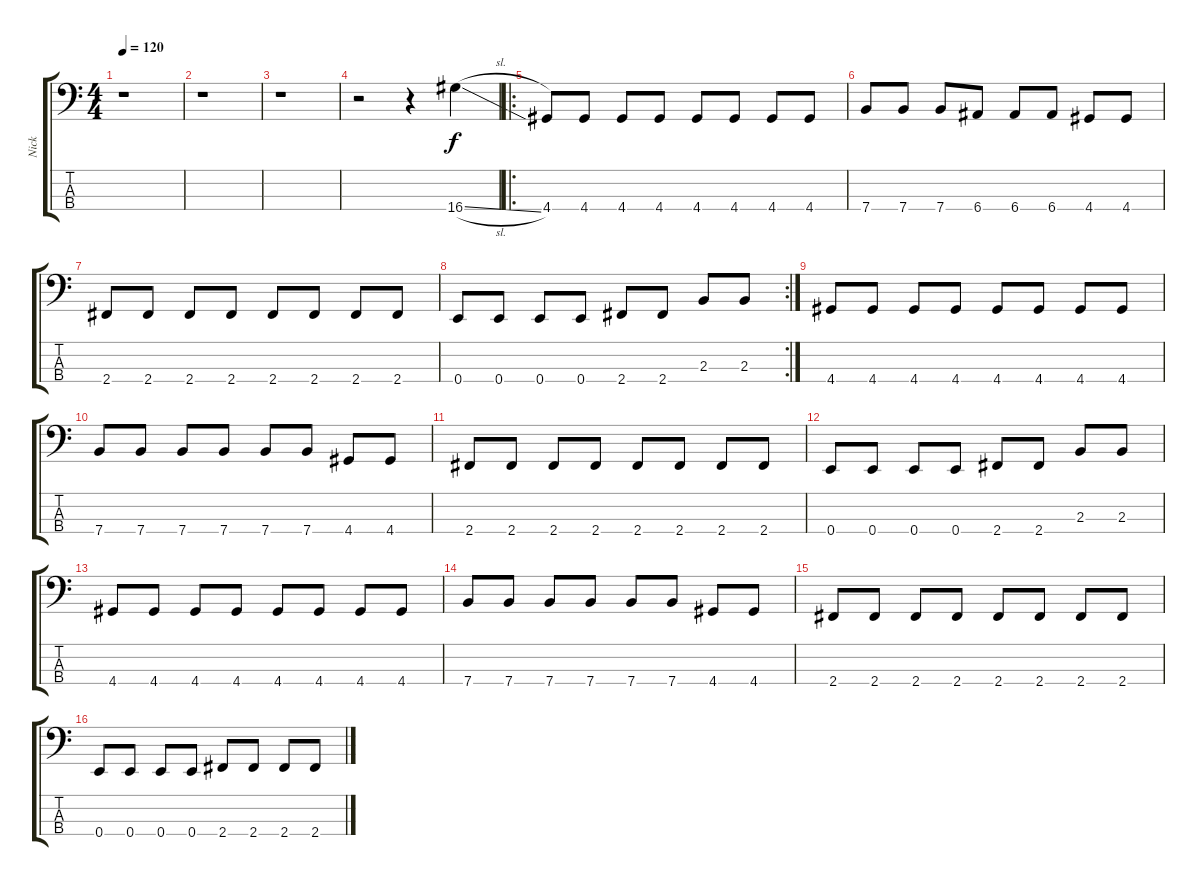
\track ("Nick" "Nick") {instrument electricbassfinger}
\staff {score tabs}
\tuning (G2 D2 A1 E1) {hide}
\ts (4 4)
\tempo 120
\clef f4
\ks c
r.1{dy f} |
r.1 |
r.1 |
r.2 r.4 16.4{sl}.4 |
\ro
4.4.8 4.4.8 4.4.8 4.4.8 4.4.8 4.4.8 4.4.8 4.4.8 |
7.4.8 7.4.8 7.4.8 6.4.8 6.4.8 6.4.8 4.4.8 4.4.8 |
2.4.8 2.4.8 2.4.8 2.4.8 2.4.8 2.4.8 2.4.8 2.4.8 |
\rc 2
0.4.8 0.4.8 0.4.8 0.4.8 2.4.8 2.4.8 2.3.8 2.3.8 |
4.4.8 4.4.8 4.4.8 4.4.8 4.4.8 4.4.8 4.4.8 4.4.8 |
7.4.8 7.4.8 7.4.8 7.4.8 7.4.8 7.4.8 4.4.8 4.4.8 |
2.4.8 2.4.8 2.4.8 2.4.8 2.4.8 2.4.8 2.4.8 2.4.8 |
0.4.8 0.4.8 0.4.8 0.4.8 2.4.8 2.4.8 2.3.8 2.3.8 |
4.4.8 4.4.8 4.4.8 4.4.8 4.4.8 4.4.8 4.4.8 4.4.8 |
7.4.8 7.4.8 7.4.8 7.4.8 7.4.8 7.4.8 4.4.8 4.4.8 |
2.4.8 2.4.8 2.4.8 2.4.8 2.4.8 2.4.8 2.4.8 2.4.8 |
0.4.8 0.4.8 0.4.8 0.4.8 2.4.8 2.4.8 2.4.8 2.4.8
